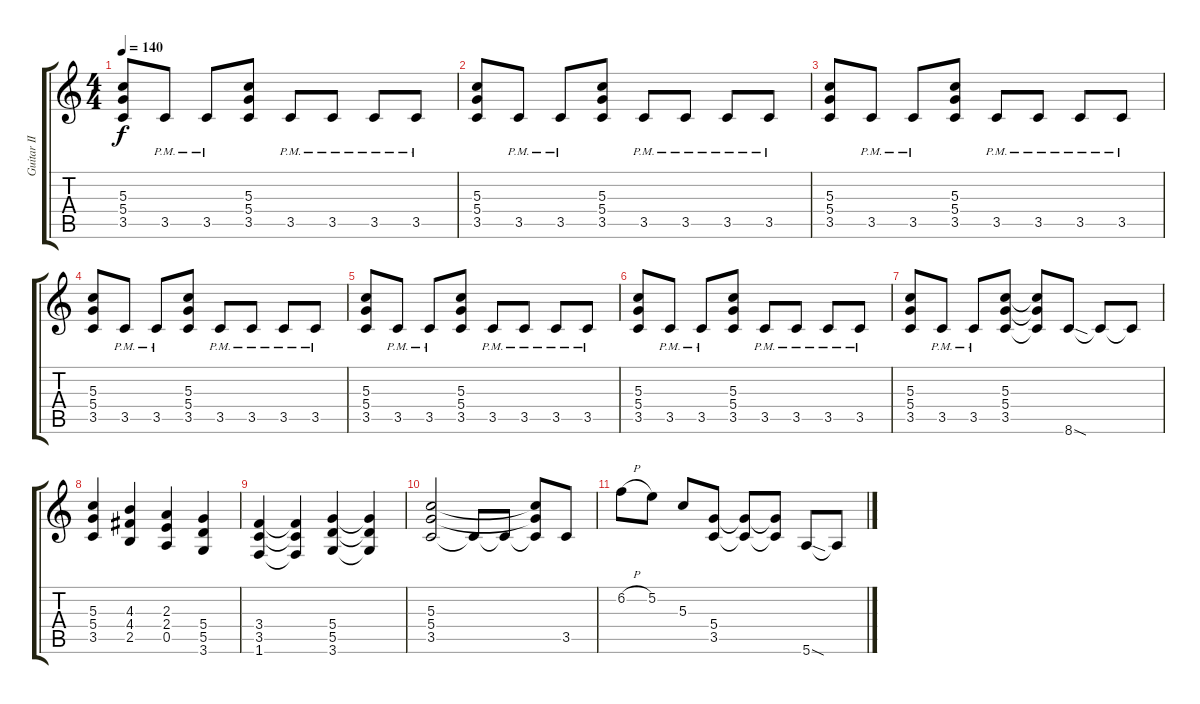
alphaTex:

\track ("Guitar II" "Guitar II") {instrument overdrivenguitar}
\staff {score tabs}
\tuning (E4 B3 G3 D3 A2 E2) {hide}
\ts (4 4)
\tempo 140
\clef g2
\ks c
(5.3 5.4 3.5).8{dy f} 3.5{pm}.8 3.5{pm}.8 (5.3 5.4 3.5).8 3.5{pm}.8 3.5{pm}.8 3.5{pm}.8 3.5{pm}.8 |
(5.3 5.4 3.5).8 3.5{pm}.8 3.5{pm}.8 (5.3 5.4 3.5).8 3.5{pm}.8 3.5{pm}.8 3.5{pm}.8 3.5{pm}.8 |
(5.3 5.4 3.5).8 3.5{pm}.8 3.5{pm}.8 (5.3 5.4 3.5).8 3.5{pm}.8 3.5{pm}.8 3.5{pm}.8 3.5{pm}.8 |
(5.3 5.4 3.5).8 3.5{pm}.8 3.5{pm}.8 (5.3 5.4 3.5).8 3.5{pm}.8 3.5{pm}.8 3.5{pm}.8 3.5{pm}.8 |
(5.3 5.4 3.5).8 3.5{pm}.8 3.5{pm}.8 (5.3 5.4 3.5).8 3.5{pm}.8 3.5{pm}.8 3.5{pm}.8 3.5{pm}.8 |
(5.3 5.4 3.5).8 3.5{pm}.8 3.5{pm}.8 (5.3 5.4 3.5).8 3.5{pm}.8 3.5{pm}.8 3.5{pm}.8 3.5{pm}.8 |
(5.3 5.4 3.5).8 3.5{pm}.8 3.5{pm}.8 (5.3 5.4 3.5).8 (5.3{t} 5.4{t} 3.5{t}).8 8.6{sod}.8 8.6{t}.8 8.6{t}.8 |
(5.3 5.4 3.5).4 (4.3 4.4 2.5).4 (2.3 2.4 0.5).4 (5.4 5.5 3.6).4 |
(3.4 3.5 1.6).4 (3.4{t} 3.5{t} 1.6{t}).4 (5.4 5.5 3.6).4 (5.4{t} 5.5{t} 3.6{t}).4 |
(5.3 5.4 3.5).2 3.5{t}.8 3.5{t}.8 (5.3{t} 5.4{t} 3.5{t}).8 3.5.8 |
6.2{h}.8 5.2.8 5.3.8 (5.4 3.5).8 (5.4{t} 3.5{t}).8 (5.4{t} 3.5{t}).8 5.6{sod}.8 5.6{t}.8
